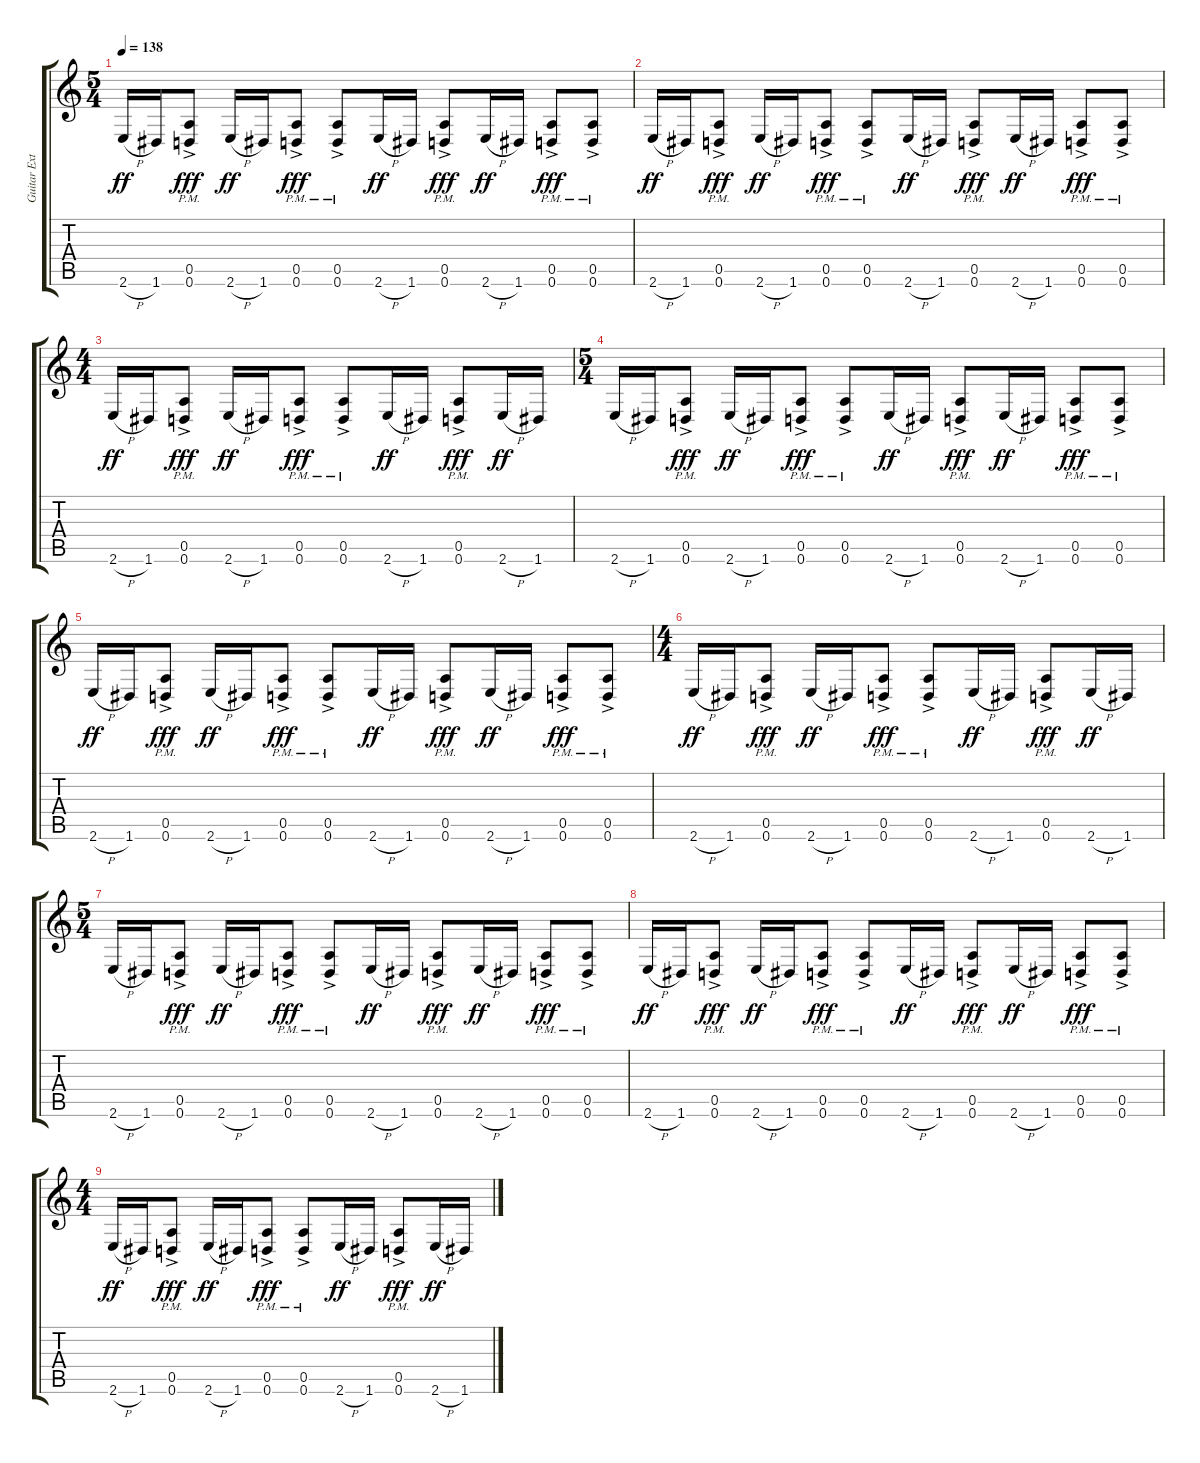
\track ("Guitar Extra" "Guitar Ext") {instrument distortionguitar}
\staff {score tabs}
\tuning (E4 B3 G3 D3 A2 D2) {hide}
\ts (5 4)
\tempo 138
\clef g2
\ks c
2.6{h}.16{dy ff} 1.6.16 (0.5{ac pm} 0.6{ac pm}).8{dy fff} 2.6{h}.16{dy ff} 1.6.16 (0.5{ac pm} 0.6{ac pm}).8{dy fff} (0.5{ac pm} 0.6{ac pm}).8 2.6{h}.16{dy ff} 1.6.16 (0.5{ac pm} 0.6{ac pm}).8{dy fff} 2.6{h}.16{dy ff} 1.6.16 (0.5{ac pm} 0.6{ac pm}).8{dy fff} (0.5{ac pm} 0.6{ac pm}).8 |
2.6{h}.16{dy ff} 1.6.16 (0.5{ac pm} 0.6{ac pm}).8{dy fff} 2.6{h}.16{dy ff} 1.6.16 (0.5{ac pm} 0.6{ac pm}).8{dy fff} (0.5{ac pm} 0.6{ac pm}).8 2.6{h}.16{dy ff} 1.6.16 (0.5{ac pm} 0.6{ac pm}).8{dy fff} 2.6{h}.16{dy ff} 1.6.16 (0.5{ac pm} 0.6{ac pm}).8{dy fff} (0.5{ac pm} 0.6{ac pm}).8 |
\ts (4 4)
2.6{h}.16{dy ff} 1.6.16 (0.5{ac pm} 0.6{ac pm}).8{dy fff} 2.6{h}.16{dy ff} 1.6.16 (0.5{ac pm} 0.6{ac pm}).8{dy fff} (0.5{ac pm} 0.6{ac pm}).8 2.6{h}.16{dy ff} 1.6.16 (0.5{ac pm} 0.6{ac pm}).8{dy fff} 2.6{h}.16{dy ff} 1.6.16 |
\ts (5 4)
2.6{h}.16 1.6.16 (0.5{ac pm} 0.6{ac pm}).8{dy fff} 2.6{h}.16{dy ff} 1.6.16 (0.5{ac pm} 0.6{ac pm}).8{dy fff} (0.5{ac pm} 0.6{ac pm}).8 2.6{h}.16{dy ff} 1.6.16 (0.5{ac pm} 0.6{ac pm}).8{dy fff} 2.6{h}.16{dy ff} 1.6.16 (0.5{ac pm} 0.6{ac pm}).8{dy fff} (0.5{ac pm} 0.6{ac pm}).8 |
2.6{h}.16{dy ff} 1.6.16 (0.5{ac pm} 0.6{ac pm}).8{dy fff} 2.6{h}.16{dy ff} 1.6.16 (0.5{ac pm} 0.6{ac pm}).8{dy fff} (0.5{ac pm} 0.6{ac pm}).8 2.6{h}.16{dy ff} 1.6.16 (0.5{ac pm} 0.6{ac pm}).8{dy fff} 2.6{h}.16{dy ff} 1.6.16 (0.5{ac pm} 0.6{ac pm}).8{dy fff} (0.5{ac pm} 0.6{ac pm}).8 |
\ts (4 4)
2.6{h}.16{dy ff} 1.6.16 (0.5{ac pm} 0.6{ac pm}).8{dy fff} 2.6{h}.16{dy ff} 1.6.16 (0.5{ac pm} 0.6{ac pm}).8{dy fff} (0.5{ac pm} 0.6{ac pm}).8 2.6{h}.16{dy ff} 1.6.16 (0.5{ac pm} 0.6{ac pm}).8{dy fff} 2.6{h}.16{dy ff} 1.6.16 |
\ts (5 4)
2.6{h}.16 1.6.16 (0.5{ac pm} 0.6{ac pm}).8{dy fff} 2.6{h}.16{dy ff} 1.6.16 (0.5{ac pm} 0.6{ac pm}).8{dy fff} (0.5{ac pm} 0.6{ac pm}).8 2.6{h}.16{dy ff} 1.6.16 (0.5{ac pm} 0.6{ac pm}).8{dy fff} 2.6{h}.16{dy ff} 1.6.16 (0.5{ac pm} 0.6{ac pm}).8{dy fff} (0.5{ac pm} 0.6{ac pm}).8 |
2.6{h}.16{dy ff} 1.6.16 (0.5{ac pm} 0.6{ac pm}).8{dy fff} 2.6{h}.16{dy ff} 1.6.16 (0.5{ac pm} 0.6{ac pm}).8{dy fff} (0.5{ac pm} 0.6{ac pm}).8 2.6{h}.16{dy ff} 1.6.16 (0.5{ac pm} 0.6{ac pm}).8{dy fff} 2.6{h}.16{dy ff} 1.6.16 (0.5{ac pm} 0.6{ac pm}).8{dy fff} (0.5{ac pm} 0.6{ac pm}).8 |
\ts (4 4)
2.6{h}.16{dy ff} 1.6.16 (0.5{ac pm} 0.6{ac pm}).8{dy fff} 2.6{h}.16{dy ff} 1.6.16 (0.5{ac pm} 0.6{ac pm}).8{dy fff} (0.5{ac pm} 0.6{ac pm}).8 2.6{h}.16{dy ff} 1.6.16 (0.5{ac pm} 0.6{ac pm}).8{dy fff} 2.6{h}.16{dy ff} 1.6.16
